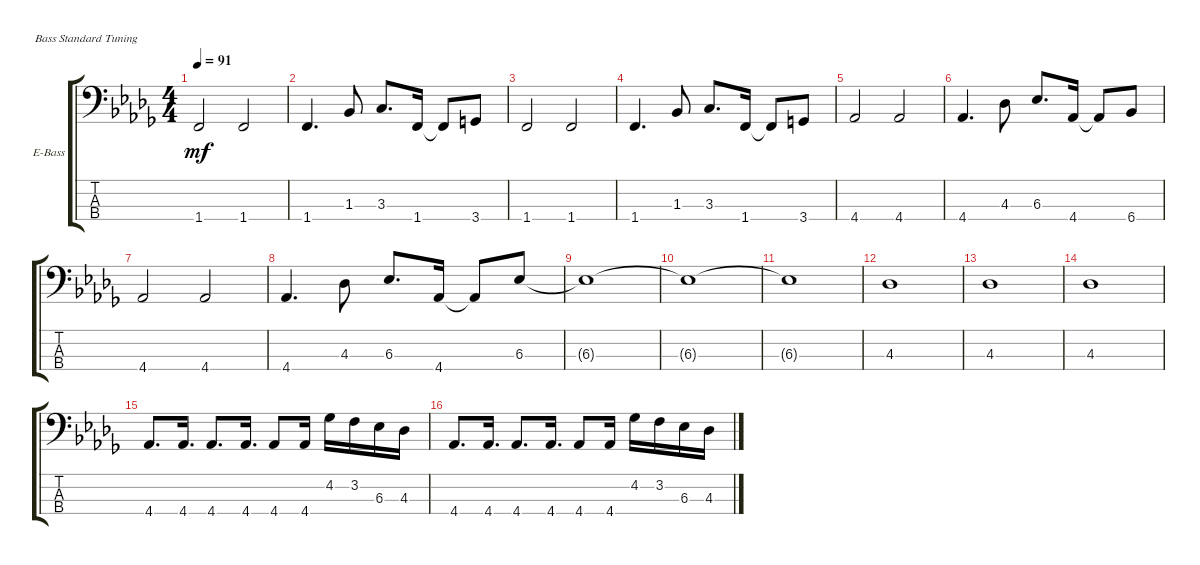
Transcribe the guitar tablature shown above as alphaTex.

\defaultSystemsLayout 4
\bracketExtendMode groupsimilarinstruments
\firstSystemTrackNameOrientation horizontal
\otherSystemsTrackNameOrientation horizontal
\track ("Electric Bass" "E-Bass") {instrument electricbassfinger}
\staff {score tabs}
\tuning (G2 D2 A1 E1)
\ts (4 4)
\tempo 91
\clef f4
\ks db
1.4.2{dy mf instrument electricbassfinger} 1.4.2 |
1.4.4{d} 1.3.8 3.3.8{d} 1.4.16 1.4{t}.8 3.4.8 |
1.4.2 1.4.2 |
1.4.4{d} 1.3.8 3.3.8{d} 1.4.16 1.4{t}.8 3.4.8 |
4.4.2 4.4.2 |
4.4.4{d} 4.3.8 6.3.8{d} 4.4.16 4.4{t}.8 6.4.8 |
4.4.2 4.4.2 |
4.4.4{d} 4.3.8 6.3.8{d} 4.4.16 4.4{t}.8 6.3.8 |
6.3{t}.1 |
6.3{t}.1 |
6.3{t}.1 |
4.3.1 |
4.3.1 |
4.3.1 |
4.4.8{d} 4.4.16{d} 4.4.8{d} 4.4.16{d} 4.4.8 4.4.16 4.2.16 3.2.16 6.3.16 4.3.16 |
4.4.8{d} 4.4.16{d} 4.4.8{d} 4.4.16{d} 4.4.8 4.4.16 4.2.16 3.2.16 6.3.16 4.3.16
